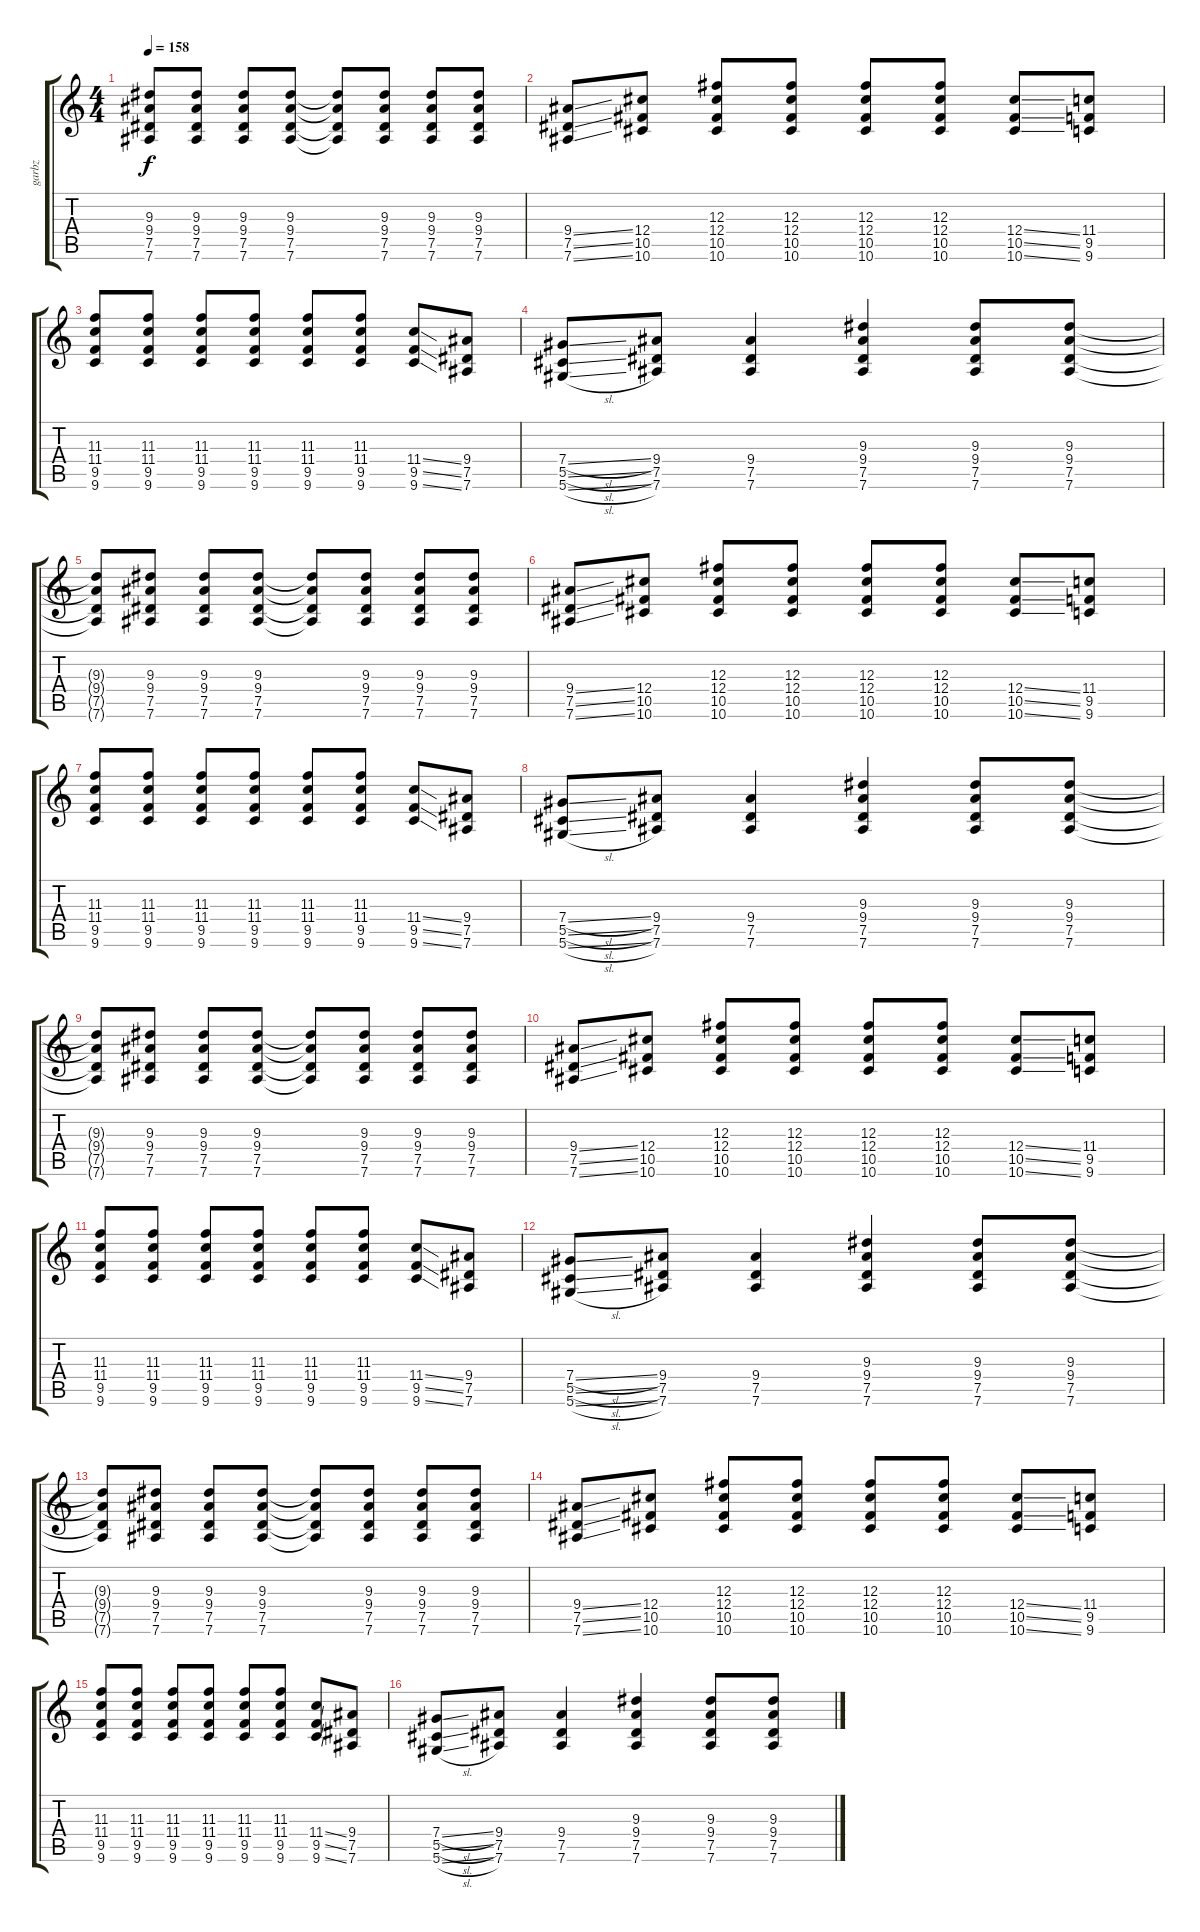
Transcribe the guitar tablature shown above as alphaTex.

\track ("garbz" "garbz") {instrument distortionguitar}
\staff {score tabs}
\tuning (Eb4 Bb3 Gb3 Db3 Ab2 Eb2) {hide}
\ts (4 4)
\tempo 158
\clef g2
\ks c
(9.3{t} 9.4{t} 7.5{t} 7.6{t}).8{dy f} (9.3 9.4 7.5 7.6).8 (9.3 9.4 7.5 7.6).8 (9.3 9.4 7.5 7.6).8 (9.3{t} 9.4{t} 7.5{t} 7.6{t}).8 (9.3 9.4 7.5 7.6).8 (9.3 9.4 7.5 7.6).8 (9.3 9.4 7.5 7.6).8 |
(9.4{ss} 7.5{ss} 7.6{ss}).8 (12.4 10.5 10.6).8 (12.3 12.4 10.5 10.6).8 (12.3 12.4 10.5 10.6).8 (12.3 12.4 10.5 10.6).8 (12.3 12.4 10.5 10.6).8 (12.4{ss} 10.5{ss} 10.6{ss}).8 (11.4 9.5 9.6).8 |
(11.3 11.4 9.5 9.6).8 (11.3 11.4 9.5 9.6).8 (11.3 11.4 9.5 9.6).8 (11.3 11.4 9.5 9.6).8 (11.3 11.4 9.5 9.6).8 (11.3 11.4 9.5 9.6).8 (11.4{ss} 9.5{ss} 9.6{ss}).8 (9.4 7.5 7.6).8 |
(7.4{sl} 5.5{sl} 5.6{sl}).8 (9.4 7.5 7.6).8 (9.4 7.5 7.6).4 (9.3 9.4 7.5 7.6).4 (9.3 9.4 7.5 7.6).8 (9.3 9.4 7.5 7.6).8 |
(9.3{t} 9.4{t} 7.5{t} 7.6{t}).8 (9.3 9.4 7.5 7.6).8 (9.3 9.4 7.5 7.6).8 (9.3 9.4 7.5 7.6).8 (9.3{t} 9.4{t} 7.5{t} 7.6{t}).8 (9.3 9.4 7.5 7.6).8 (9.3 9.4 7.5 7.6).8 (9.3 9.4 7.5 7.6).8 |
(9.4{ss} 7.5{ss} 7.6{ss}).8 (12.4 10.5 10.6).8 (12.3 12.4 10.5 10.6).8 (12.3 12.4 10.5 10.6).8 (12.3 12.4 10.5 10.6).8 (12.3 12.4 10.5 10.6).8 (12.4{ss} 10.5{ss} 10.6{ss}).8 (11.4 9.5 9.6).8 |
(11.3 11.4 9.5 9.6).8 (11.3 11.4 9.5 9.6).8 (11.3 11.4 9.5 9.6).8 (11.3 11.4 9.5 9.6).8 (11.3 11.4 9.5 9.6).8 (11.3 11.4 9.5 9.6).8 (11.4{ss} 9.5{ss} 9.6{ss}).8 (9.4 7.5 7.6).8 |
(7.4{sl} 5.5{sl} 5.6{sl}).8 (9.4 7.5 7.6).8 (9.4 7.5 7.6).4 (9.3 9.4 7.5 7.6).4 (9.3 9.4 7.5 7.6).8 (9.3 9.4 7.5 7.6).8 |
(9.3{t} 9.4{t} 7.5{t} 7.6{t}).8 (9.3 9.4 7.5 7.6).8 (9.3 9.4 7.5 7.6).8 (9.3 9.4 7.5 7.6).8 (9.3{t} 9.4{t} 7.5{t} 7.6{t}).8 (9.3 9.4 7.5 7.6).8 (9.3 9.4 7.5 7.6).8 (9.3 9.4 7.5 7.6).8 |
(9.4{ss} 7.5{ss} 7.6{ss}).8 (12.4 10.5 10.6).8 (12.3 12.4 10.5 10.6).8 (12.3 12.4 10.5 10.6).8 (12.3 12.4 10.5 10.6).8 (12.3 12.4 10.5 10.6).8 (12.4{ss} 10.5{ss} 10.6{ss}).8 (11.4 9.5 9.6).8 |
(11.3 11.4 9.5 9.6).8 (11.3 11.4 9.5 9.6).8 (11.3 11.4 9.5 9.6).8 (11.3 11.4 9.5 9.6).8 (11.3 11.4 9.5 9.6).8 (11.3 11.4 9.5 9.6).8 (11.4{ss} 9.5{ss} 9.6{ss}).8 (9.4 7.5 7.6).8 |
(7.4{sl} 5.5{sl} 5.6{sl}).8 (9.4 7.5 7.6).8 (9.4 7.5 7.6).4 (9.3 9.4 7.5 7.6).4 (9.3 9.4 7.5 7.6).8 (9.3 9.4 7.5 7.6).8 |
(9.3{t} 9.4{t} 7.5{t} 7.6{t}).8 (9.3 9.4 7.5 7.6).8 (9.3 9.4 7.5 7.6).8 (9.3 9.4 7.5 7.6).8 (9.3{t} 9.4{t} 7.5{t} 7.6{t}).8 (9.3 9.4 7.5 7.6).8 (9.3 9.4 7.5 7.6).8 (9.3 9.4 7.5 7.6).8 |
(9.4{ss} 7.5{ss} 7.6{ss}).8 (12.4 10.5 10.6).8 (12.3 12.4 10.5 10.6).8 (12.3 12.4 10.5 10.6).8 (12.3 12.4 10.5 10.6).8 (12.3 12.4 10.5 10.6).8 (12.4{ss} 10.5{ss} 10.6{ss}).8 (11.4 9.5 9.6).8 |
(11.3 11.4 9.5 9.6).8 (11.3 11.4 9.5 9.6).8 (11.3 11.4 9.5 9.6).8 (11.3 11.4 9.5 9.6).8 (11.3 11.4 9.5 9.6).8 (11.3 11.4 9.5 9.6).8 (11.4{ss} 9.5{ss} 9.6{ss}).8 (9.4 7.5 7.6).8 |
(7.4{sl} 5.5{sl} 5.6{sl}).8 (9.4 7.5 7.6).8 (9.4 7.5 7.6).4 (9.3 9.4 7.5 7.6).4 (9.3 9.4 7.5 7.6).8 (9.3 9.4 7.5 7.6).8
